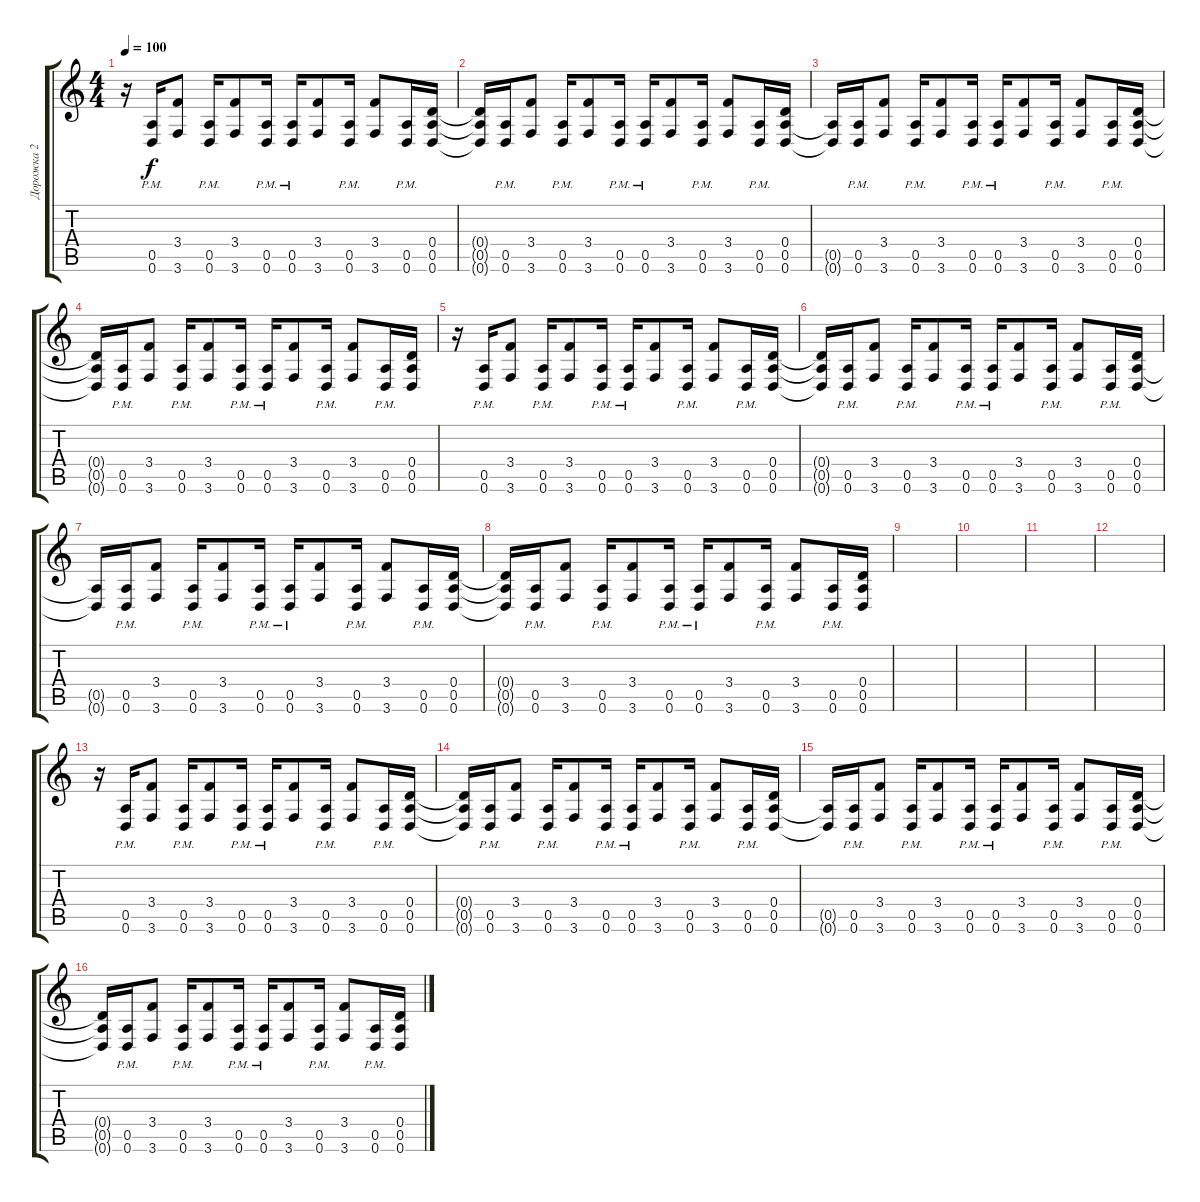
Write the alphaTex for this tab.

\track ("Дорожка 2" "Дорожка 2") {instrument distortionguitar}
\staff {score tabs}
\tuning (E4 B3 G3 D3 A2 D2) {hide}
\ts (4 4)
\tempo 100
\clef g2
\ks c
r.16{dy f} (0.5 0.6{pm}).16 (3.4 3.6).8 (0.5 0.6{pm}).16 (3.4 3.6).8 (0.5{pm} 0.6{pm}).16 (0.5{pm} 0.6{pm}).16 (3.4 3.6).8 (0.5 0.6{pm}).16 (3.4 3.6).8 (0.5{pm} 0.6).16 (0.4 0.5 0.6).16 |
(0.4{t} 0.5{t} 0.6{t}).16 (0.5{pm} 0.6).16 (3.4 3.6).8 (0.5 0.6{pm}).16 (3.4 3.6).8 (0.5{pm} 0.6{pm}).16 (0.5{pm} 0.6{pm}).16 (3.4 3.6).8 (0.5 0.6{pm}).16 (3.4 3.6).8 (0.5 0.6{pm}).16 (0.4 0.5 0.6).16 |
(0.5{t} 0.6{t}).16 (0.5 0.6{pm}).16 (3.4 3.6).8 (0.5 0.6{pm}).16 (3.4 3.6).8 (0.5{pm} 0.6{pm}).16 (0.5{pm} 0.6{pm}).16 (3.4 3.6).8 (0.5 0.6{pm}).16 (3.4 3.6).8 (0.5{pm} 0.6).16 (0.4 0.5 0.6).16 |
(0.4{t} 0.5{t} 0.6{t}).16 (0.5{pm} 0.6).16 (3.4 3.6).8 (0.5 0.6{pm}).16 (3.4 3.6).8 (0.5{pm} 0.6{pm}).16 (0.5{pm} 0.6{pm}).16 (3.4 3.6).8 (0.5 0.6{pm}).16 (3.4 3.6).8 (0.5 0.6{pm}).16 (0.4 0.5 0.6).16 |
r.16 (0.5 0.6{pm}).16 (3.4 3.6).8 (0.5 0.6{pm}).16 (3.4 3.6).8 (0.5{pm} 0.6{pm}).16 (0.5{pm} 0.6{pm}).16 (3.4 3.6).8 (0.5 0.6{pm}).16 (3.4 3.6).8 (0.5{pm} 0.6).16 (0.4 0.5 0.6).16 |
(0.4{t} 0.5{t} 0.6{t}).16 (0.5{pm} 0.6).16 (3.4 3.6).8 (0.5 0.6{pm}).16 (3.4 3.6).8 (0.5{pm} 0.6{pm}).16 (0.5{pm} 0.6{pm}).16 (3.4 3.6).8 (0.5 0.6{pm}).16 (3.4 3.6).8 (0.5 0.6{pm}).16 (0.4 0.5 0.6).16 |
(0.5{t} 0.6{t}).16 (0.5 0.6{pm}).16 (3.4 3.6).8 (0.5 0.6{pm}).16 (3.4 3.6).8 (0.5{pm} 0.6{pm}).16 (0.5{pm} 0.6{pm}).16 (3.4 3.6).8 (0.5 0.6{pm}).16 (3.4 3.6).8 (0.5{pm} 0.6).16 (0.4 0.5 0.6).16 |
(0.4{t} 0.5{t} 0.6{t}).16 (0.5{pm} 0.6).16 (3.4 3.6).8 (0.5 0.6{pm}).16 (3.4 3.6).8 (0.5{pm} 0.6{pm}).16 (0.5{pm} 0.6{pm}).16 (3.4 3.6).8 (0.5 0.6{pm}).16 (3.4 3.6).8 (0.5 0.6{pm}).16 (0.4 0.5 0.6).16 |
|
|
|
|
r.16{instrument distortionguitar} (0.5 0.6{pm}).16 (3.4 3.6).8 (0.5 0.6{pm}).16 (3.4 3.6).8 (0.5{pm} 0.6{pm}).16 (0.5{pm} 0.6{pm}).16 (3.4 3.6).8 (0.5 0.6{pm}).16 (3.4 3.6).8 (0.5{pm} 0.6).16 (0.4 0.5 0.6).16 |
(0.4{t} 0.5{t} 0.6{t}).16 (0.5{pm} 0.6).16 (3.4 3.6).8 (0.5 0.6{pm}).16 (3.4 3.6).8 (0.5{pm} 0.6{pm}).16 (0.5{pm} 0.6{pm}).16 (3.4 3.6).8 (0.5 0.6{pm}).16 (3.4 3.6).8 (0.5 0.6{pm}).16 (0.4 0.5 0.6).16 |
(0.5{t} 0.6{t}).16 (0.5 0.6{pm}).16 (3.4 3.6).8 (0.5 0.6{pm}).16 (3.4 3.6).8 (0.5{pm} 0.6{pm}).16 (0.5{pm} 0.6{pm}).16 (3.4 3.6).8 (0.5 0.6{pm}).16 (3.4 3.6).8 (0.5{pm} 0.6).16 (0.4 0.5 0.6).16 |
(0.4{t} 0.5{t} 0.6{t}).16 (0.5{pm} 0.6).16 (3.4 3.6).8 (0.5 0.6{pm}).16 (3.4 3.6).8 (0.5{pm} 0.6{pm}).16 (0.5{pm} 0.6{pm}).16 (3.4 3.6).8 (0.5 0.6{pm}).16 (3.4 3.6).8 (0.5 0.6{pm}).16 (0.4 0.5 0.6).16
